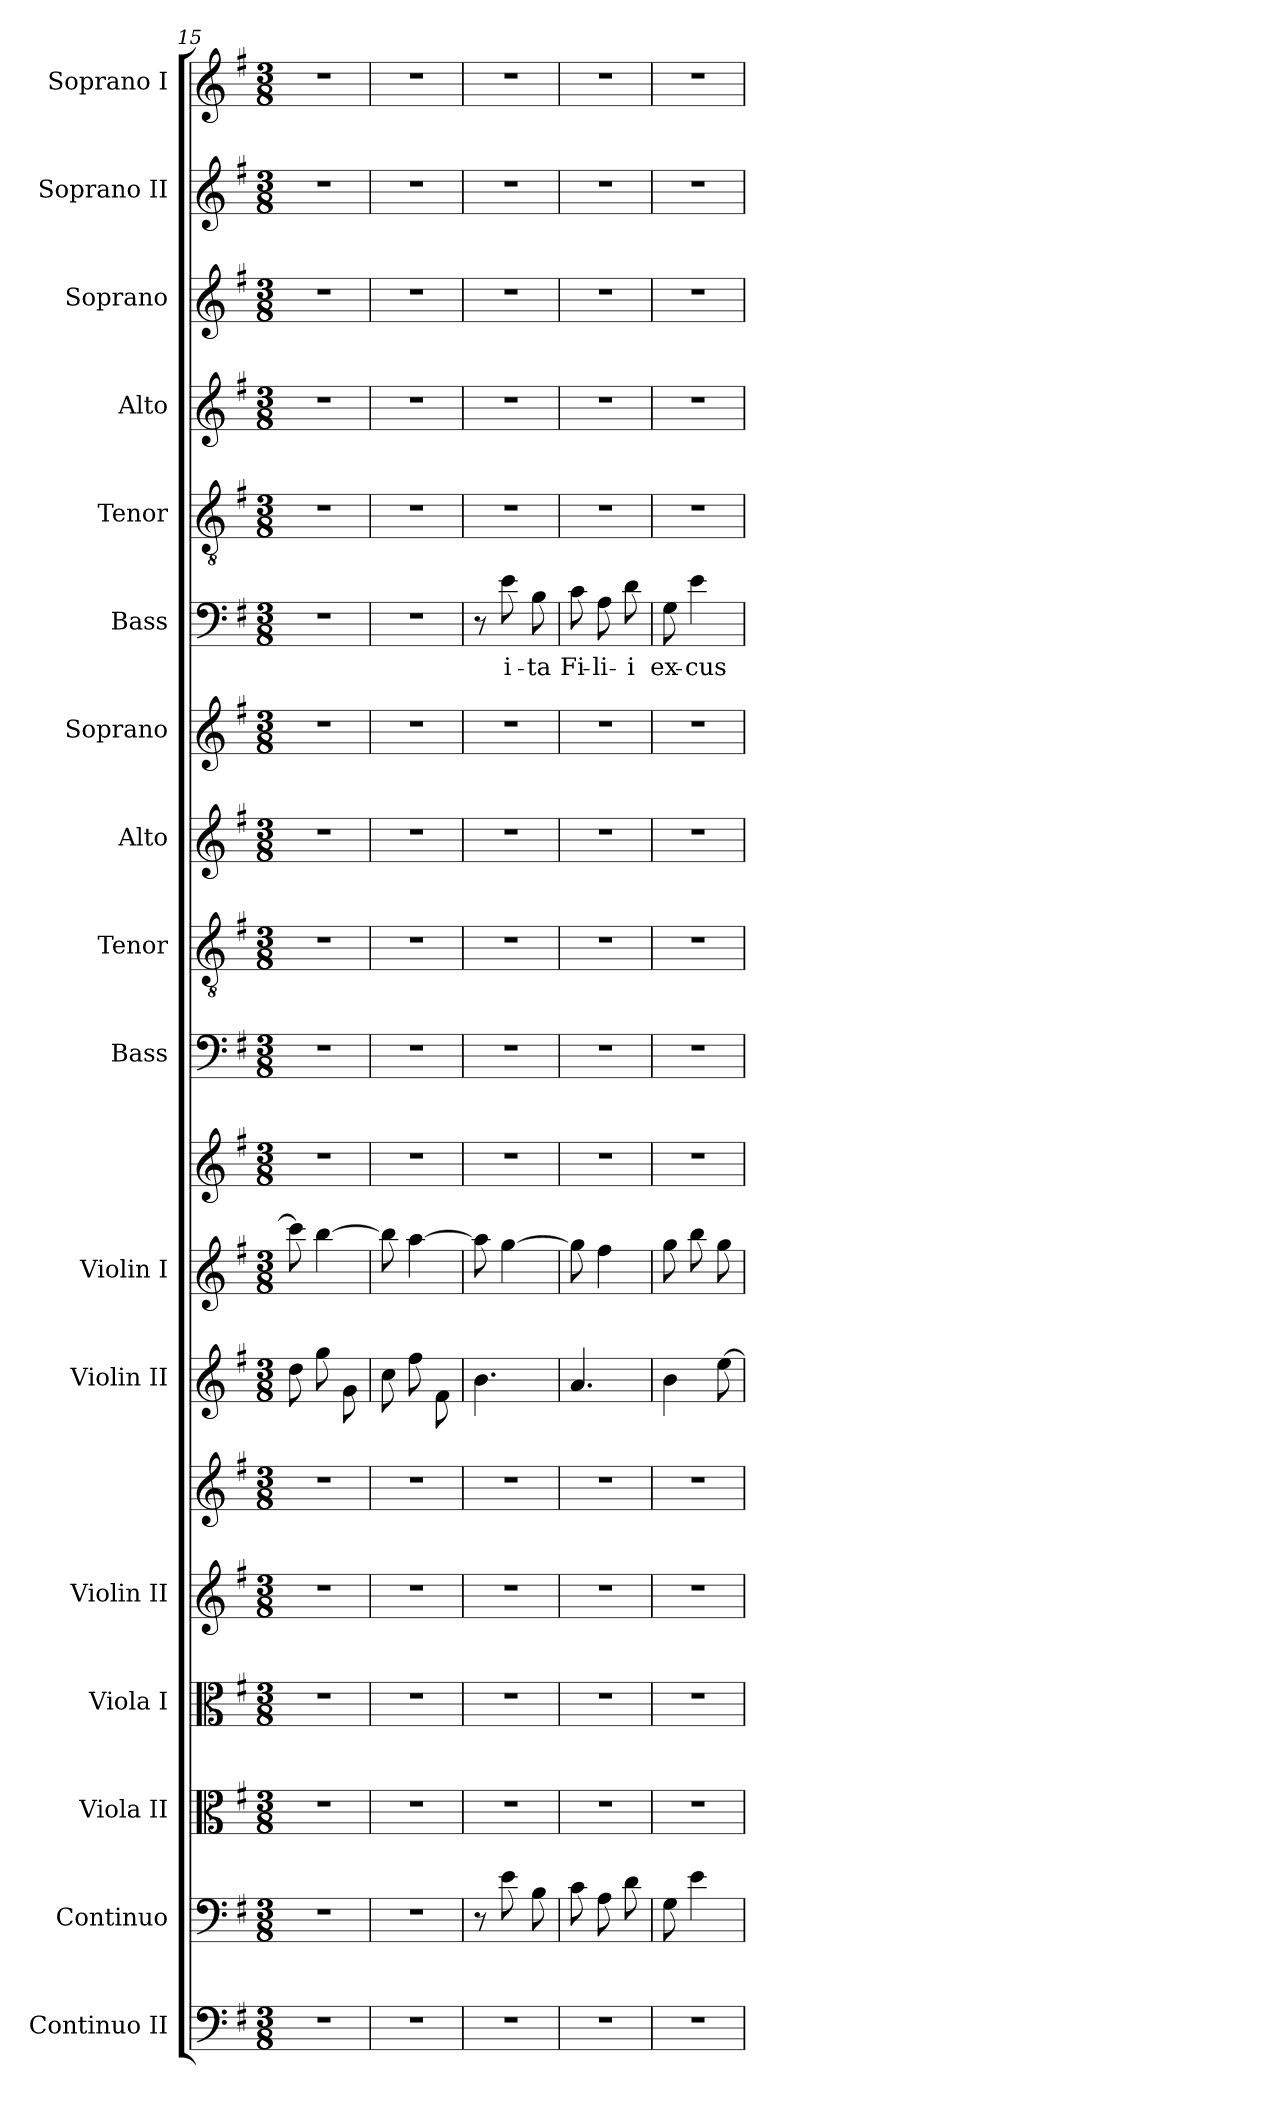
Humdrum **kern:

**kern	**kern	**kern	**kern	**kern	**kern	**kern	**kern	**kern	**kern	**kern	**kern	**kern	**kern	**text	**kern	**kern	**kern	**kern	**kern
*part17	*part16	*part15	*part14	*part13	*part13	*part12	*part11	*part11	*part10	*part9	*part8	*part7	*part6	*part6	*part5	*part4	*part3	*part2	*part1
*staff19	*staff18	*staff17	*staff16	*staff15	*staff14	*staff13	*staff12	*staff11	*staff10	*staff9	*staff8	*staff7	*staff6	*staff6	*staff5	*staff4	*staff3	*staff2	*staff1
*I"Continuo II	*I"Continuo	*I"Viola II	*I"Viola I	*I"Violin II	*	*I"Violin II	*I"Violin I	*	*I"Bass	*I"Tenor	*I"Alto	*I"Soprano	*I"Bass	*	*I"Tenor	*I"Alto	*I"Soprano	*I"Soprano II	*I"Soprano I
*	*	*I'Vla	*I'Vla	*I'Vln II	*	*I'Vln II	*I'Vln I	*	*I'B.	*I'T.	*I'A.	*I'S.	*I'B.	*	*I'T.	*I'A.	*I'S.	*I'S.	*I'S.
*clefF4	*clefF4	*clefC3	*clefC3	*clefG2	*clefG2	*clefG2	*clefG2	*clefG2	*clefF4	*clefGv2	*clefG2	*clefG2	*clefF4	*	*clefGv2	*clefG2	*clefG2	*clefG2	*clefG2
*	*	*	*	*	*	*	*	*	*	*ITrd7c12	*	*	*	*	*ITrd7c12	*	*	*	*
*k[f#]	*k[f#]	*k[f#]	*k[f#]	*k[f#]	*k[f#]	*k[f#]	*k[f#]	*k[f#]	*k[f#]	*k[f#]	*k[f#]	*k[f#]	*k[f#]	*	*k[f#]	*k[f#]	*k[f#]	*k[f#]	*k[f#]
*G:	*G:	*G:	*G:	*G:	*G:	*G:	*G:	*G:	*G:	*G:	*G:	*G:	*G:	*	*G:	*G:	*G:	*G:	*G:
*M3/8	*M3/8	*M3/8	*M3/8	*M3/8	*M3/8	*M3/8	*M3/8	*M3/8	*M3/8	*M3/8	*M3/8	*M3/8	*M3/8	*	*M3/8	*M3/8	*M3/8	*M3/8	*M3/8
=15	=15	=15	=15	=15	=15	=15	=15	=15	=15	=15	=15	=15	=15	=15	=15	=15	=15	=15	=15
!LO:N:vis=1	!LO:N:vis=1	!LO:N:vis=1	!LO:N:vis=1	!LO:N:vis=1	!LO:N:vis=1	!	!	!LO:N:vis=1	!LO:N:vis=1	!LO:N:vis=1	!LO:N:vis=1	!LO:N:vis=1	!LO:N:vis=1	!	!LO:N:vis=1	!LO:N:vis=1	!LO:N:vis=1	!LO:N:vis=1	!LO:N:vis=1
4.r	4.r	4.r	4.r	4.r	4.r	8ddi\	8ccci\]	4.r	4.r	4.r	4.r	4.r	4.r	.	4.r	4.r	4.r	4.r	4.r
.	.	.	.	.	.	8ggi\	[4bbi\	.	.	.	.	.	.	.	.	.	.	.	.
.	.	.	.	.	.	8gi\	.	.	.	.	.	.	.	.	.	.	.	.	.
=16	=16	=16	=16	=16	=16	=16	=16	=16	=16	=16	=16	=16	=16	=16	=16	=16	=16	=16	=16
!LO:N:vis=1	!LO:N:vis=1	!LO:N:vis=1	!LO:N:vis=1	!LO:N:vis=1	!LO:N:vis=1	!	!	!LO:N:vis=1	!LO:N:vis=1	!LO:N:vis=1	!LO:N:vis=1	!LO:N:vis=1	!LO:N:vis=1	!	!LO:N:vis=1	!LO:N:vis=1	!LO:N:vis=1	!LO:N:vis=1	!LO:N:vis=1
4.r	4.r	4.r	4.r	4.r	4.r	8cci\	8bbi\]	4.r	4.r	4.r	4.r	4.r	4.r	.	4.r	4.r	4.r	4.r	4.r
.	.	.	.	.	.	8ff#i\	[4aai\	.	.	.	.	.	.	.	.	.	.	.	.
.	.	.	.	.	.	8f#i\	.	.	.	.	.	.	.	.	.	.	.	.	.
!!LO:PB:g=z
=17	=17	=17	=17	=17	=17	=17	=17	=17	=17	=17	=17	=17	=17	=17	=17	=17	=17	=17	=17
!LO:N:vis=1	!	!LO:N:vis=1	!LO:N:vis=1	!LO:N:vis=1	!LO:N:vis=1	!	!	!LO:N:vis=1	!LO:N:vis=1	!LO:N:vis=1	!LO:N:vis=1	!LO:N:vis=1	!	!	!LO:N:vis=1	!LO:N:vis=1	!LO:N:vis=1	!LO:N:vis=1	!LO:N:vis=1
4.r	8r	4.r	4.r	4.r	4.r	4.bi\	8aai\]	4.r	4.r	4.r	4.r	4.r	8r	.	4.r	4.r	4.r	4.r	4.r
!	!	!	!	!	!	!	!	!	!	!	!	!	!	!LO:LY:b:color=#000000	!	!	!	!	!
.	8ei\	.	.	.	.	.	[4ggi\	.	.	.	.	.	8ei\	i-	.	.	.	.	.
!	!	!	!	!	!	!	!	!	!	!	!	!	!	!LO:LY:b:color=#000000	!	!	!	!	!
.	8Bi\	.	.	.	.	.	.	.	.	.	.	.	8Bi\	-ta	.	.	.	.	.
=18	=18	=18	=18	=18	=18	=18	=18	=18	=18	=18	=18	=18	=18	=18	=18	=18	=18	=18	=18
!LO:N:vis=1	!	!LO:N:vis=1	!LO:N:vis=1	!LO:N:vis=1	!LO:N:vis=1	!	!	!LO:N:vis=1	!LO:N:vis=1	!LO:N:vis=1	!LO:N:vis=1	!LO:N:vis=1	!	!	!	!	!	!	!
!	!	!	!	!	!	!	!	!	!	!	!	!	!	!LO:LY:b:color=#000000	!LO:N:vis=1	!LO:N:vis=1	!LO:N:vis=1	!LO:N:vis=1	!LO:N:vis=1
4.r	8ci\	4.r	4.r	4.r	4.r	4.ai/	8ggi\]	4.r	4.r	4.r	4.r	4.r	8ci\	Fi-	4.r	4.r	4.r	4.r	4.r
!	!	!	!	!	!	!	!	!	!	!	!	!	!	!LO:LY:b:color=#000000	!	!	!	!	!
.	8Ai\	.	.	.	.	.	4ff#i\	.	.	.	.	.	8Ai\	-li-	.	.	.	.	.
!	!	!	!	!	!	!	!	!	!	!	!	!	!	!LO:LY:b:color=#000000	!	!	!	!	!
.	8di\	.	.	.	.	.	.	.	.	.	.	.	8di\	-i	.	.	.	.	.
=19	=19	=19	=19	=19	=19	=19	=19	=19	=19	=19	=19	=19	=19	=19	=19	=19	=19	=19	=19
!LO:N:vis=1	!	!LO:N:vis=1	!LO:N:vis=1	!LO:N:vis=1	!LO:N:vis=1	!	!	!LO:N:vis=1	!LO:N:vis=1	!LO:N:vis=1	!LO:N:vis=1	!LO:N:vis=1	!	!	!	!	!	!	!
!	!	!	!	!	!	!	!	!	!	!	!	!	!	!LO:LY:b:color=#000000	!LO:N:vis=1	!LO:N:vis=1	!LO:N:vis=1	!LO:N:vis=1	!LO:N:vis=1
4.r	8Gi\	4.r	4.r	4.r	4.r	4bi\	8ggi\	4.r	4.r	4.r	4.r	4.r	8Gi\	ex-	4.r	4.r	4.r	4.r	4.r
!	!	!	!	!	!	!	!	!	!	!	!	!	!	!LO:LY:b:color=#000000	!	!	!	!	!
.	4ei\	.	.	.	.	.	8bbi\	.	.	.	.	.	4ei\	-cus-	.	.	.	.	.
.	.	.	.	.	.	[8eei\	8ggi\	.	.	.	.	.	.	.	.	.	.	.	.
=	=	=	=	=	=	=	=	=	=	=	=	=	=	=	=	=	=	=	=
*-	*-	*-	*-	*-	*-	*-	*-	*-	*-	*-	*-	*-	*-	*-	*-	*-	*-	*-	*-
